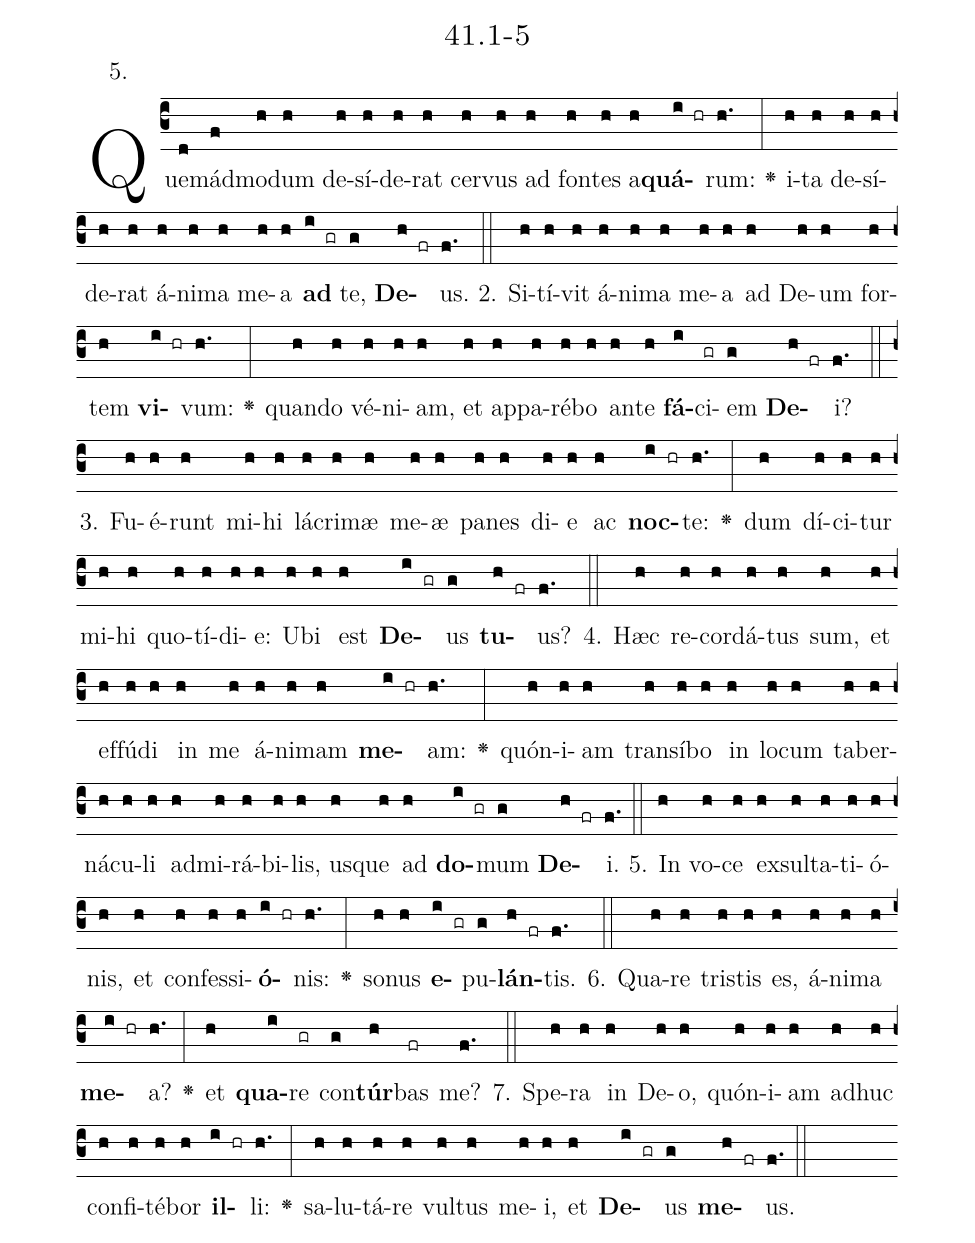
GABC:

name: 41.1-5;
annotation: 5.;
%%
(c3)Quem(d)ád(f)mo(h)dum(h) de(h)sí(h)de(h)rat(h) cer(h)vus(h) ad(h) fon(h)tes(h) a(h)<b>quá</b>(i hr)rum:(h.) <v>\greheightstar</v>(:) i(h)ta(h) de(h)sí(h)de(h)rat(h) á(h)ni(h)ma(h) me(h)a(h) <b>ad</b>(i gr) te,(g) <b>De</b>(h fr)us.(f.) (::)
2. Si(h)tí(h)vit(h) á(h)ni(h)ma(h) me(h)a(h) ad(h) De(h)um(h) for(h)tem(h) <b>vi</b>(i hr)vum:(h.) <v>\greheightstar</v>(:) quan(h)do(h) vé(h)ni(h)am,(h) et(h) ap(h)pa(h)ré(h)bo(h) an(h)te(h) <b>fá</b>(i)ci(gr)em(g) <b>De</b>(h fr)i?(f.) (::)
3. Fu(h)é(h)runt(h) mi(h)hi(h) lá(h)cri(h)mæ(h) me(h)æ(h) pa(h)nes(h) di(h)e(h) ac(h) <b>noc</b>(i hr)te:(h.) <v>\greheightstar</v>(:) dum(h) dí(h)ci(h)tur(h) mi(h)hi(h) quo(h)tí(h)di(h)e:(h) U(h)bi(h) est(h) <b>De</b>(i gr)us(g) <b>tu</b>(h fr)us?(f.) (::)
4. Hæc(h) re(h)cor(h)dá(h)tus(h) sum,(h) et(h) ef(h)fú(h)di(h) in(h) me(h) á(h)ni(h)mam(h) <b>me</b>(i hr)am:(h.) <v>\greheightstar</v>(:) quón(h)i(h)am(h) trans(h)í(h)bo(h) in(h) lo(h)cum(h) ta(h)ber(h)ná(h)cu(h)li(h) ad(h)mi(h)rá(h)bi(h)lis,(h) us(h)que(h) ad(h) <b>do</b>(i gr)mum(g) <b>De</b>(h fr)i.(f.) (::)
5. In(h) vo(h)ce(h) ex(h)sul(h)ta(h)ti(h)ó(h)nis,(h) et(h) con(h)fes(h)si(h)<b>ó</b>(i hr)nis:(h.) <v>\greheightstar</v>(:) so(h)nus(h) <b>e</b>(i gr)pu(g)<b>lán</b>(h fr)tis.(f.) (::)
6. Qua(h)re(h) tris(h)tis(h) es,(h) á(h)ni(h)ma(h) <b>me</b>(i hr)a?(h.) <v>\greheightstar</v>(:) et(h) <b>qua</b>(i)re(gr) con(g)<b>túr</b>(h)bas(fr) me?(f.) (::)
7. Spe(h)ra(h) in(h) De(h)o,(h) quón(h)i(h)am(h) ad(h)huc(h) con(h)fi(h)té(h)bor(h) <b>il</b>(i hr)li:(h.) <v>\greheightstar</v>(:) sa(h)lu(h)tá(h)re(h) vul(h)tus(h) me(h)i,(h) et(h) <b>De</b>(i gr)us(g) <b>me</b>(h fr)us.(f.) (::)
